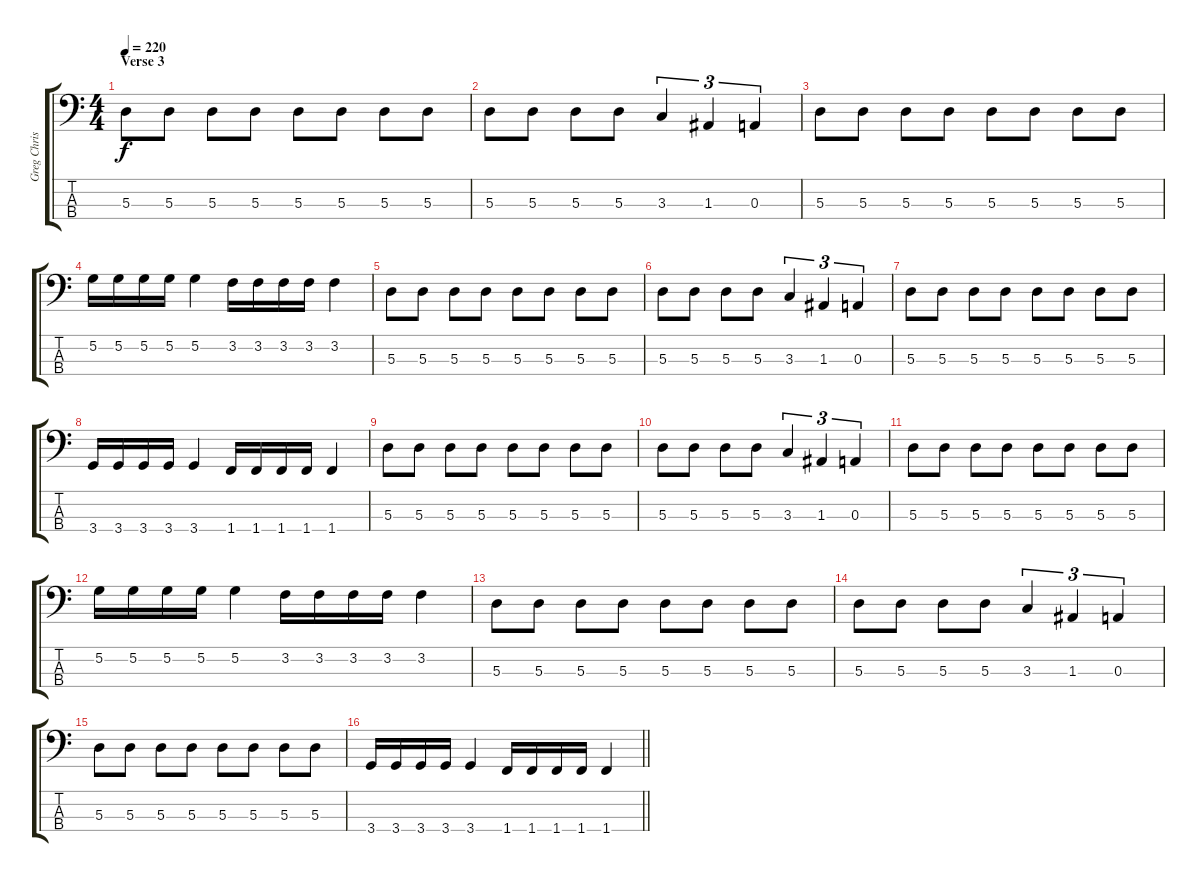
\track ("Greg Christian (Bass Guitar)" "Greg Chris") {instrument electricbassfinger}
\staff {score tabs}
\tuning (G2 D2 A1 E1) {hide}
\ts (4 4)
\section ("" "Verse 3")
\tempo 220
\clef f4
\ks c
5.3.8{dy f} 5.3.8 5.3.8 5.3.8 5.3.8 5.3.8 5.3.8 5.3.8 |
5.3.8 5.3.8 5.3.8 5.3.8 3.3.4{tu (3 2)} 1.3.4{tu (3 2)} 0.3.4{tu (3 2)} |
5.3.8 5.3.8 5.3.8 5.3.8 5.3.8 5.3.8 5.3.8 5.3.8 |
5.2.16 5.2.16 5.2.16 5.2.16 5.2.4 3.2.16 3.2.16 3.2.16 3.2.16 3.2.4 |
5.3.8 5.3.8 5.3.8 5.3.8 5.3.8 5.3.8 5.3.8 5.3.8 |
5.3.8 5.3.8 5.3.8 5.3.8 3.3.4{tu (3 2)} 1.3.4{tu (3 2)} 0.3.4{tu (3 2)} |
5.3.8 5.3.8 5.3.8 5.3.8 5.3.8 5.3.8 5.3.8 5.3.8 |
3.4.16 3.4.16 3.4.16 3.4.16 3.4.4 1.4.16 1.4.16 1.4.16 1.4.16 1.4.4 |
5.3.8 5.3.8 5.3.8 5.3.8 5.3.8 5.3.8 5.3.8 5.3.8 |
5.3.8 5.3.8 5.3.8 5.3.8 3.3.4{tu (3 2)} 1.3.4{tu (3 2)} 0.3.4{tu (3 2)} |
5.3.8 5.3.8 5.3.8 5.3.8 5.3.8 5.3.8 5.3.8 5.3.8 |
5.2.16 5.2.16 5.2.16 5.2.16 5.2.4 3.2.16 3.2.16 3.2.16 3.2.16 3.2.4 |
5.3.8 5.3.8 5.3.8 5.3.8 5.3.8 5.3.8 5.3.8 5.3.8 |
5.3.8 5.3.8 5.3.8 5.3.8 3.3.4{tu (3 2)} 1.3.4{tu (3 2)} 0.3.4{tu (3 2)} |
5.3.8 5.3.8 5.3.8 5.3.8 5.3.8 5.3.8 5.3.8 5.3.8 |
\barLineRight lightlight
3.4.16 3.4.16 3.4.16 3.4.16 3.4.4 1.4.16 1.4.16 1.4.16 1.4.16 1.4.4
